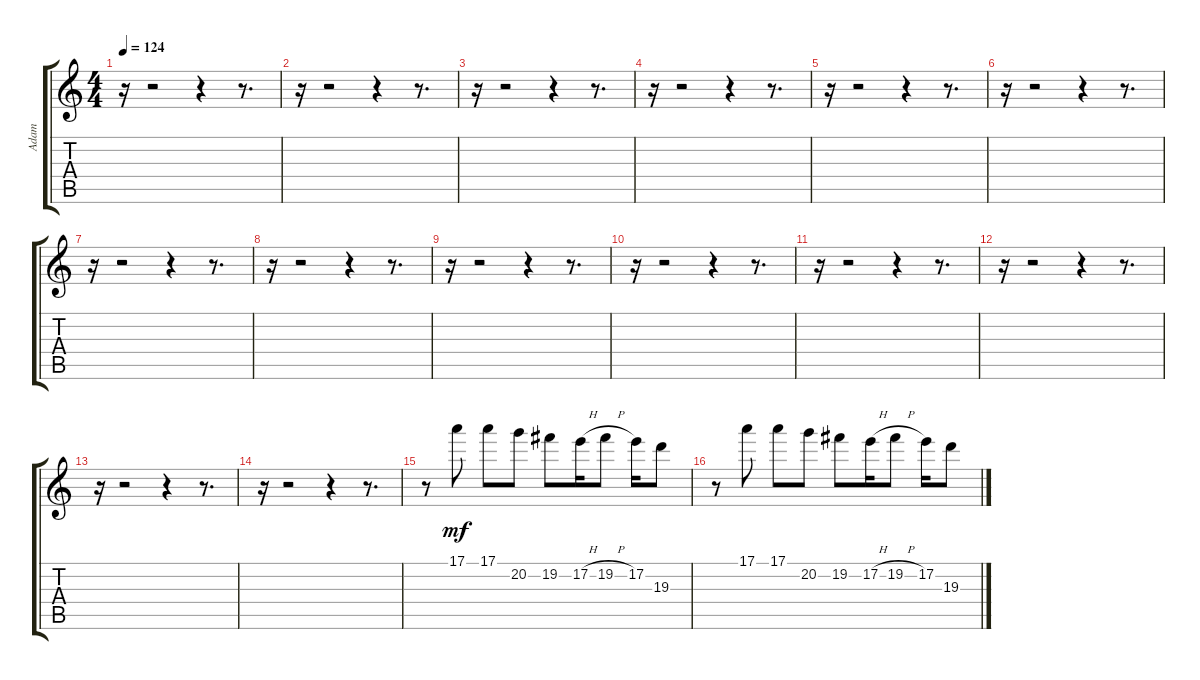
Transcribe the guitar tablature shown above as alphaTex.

\track ("Adam" "Adam") {instrument distortionguitar}
\staff {score tabs}
\tuning (E4 B3 G3 D3 A2 D2) {hide}
\ts (4 4)
\tempo 124
\clef g2
\ks c
r.16{dy f} r.2 r.4 r.8{d} |
r.16 r.2 r.4 r.8{d} |
r.16 r.2 r.4 r.8{d} |
r.16 r.2 r.4 r.8{d} |
r.16 r.2 r.4 r.8{d} |
r.16 r.2 r.4 r.8{d} |
r.16 r.2 r.4 r.8{d} |
r.16 r.2 r.4 r.8{d} |
r.16 r.2 r.4 r.8{d} |
r.16 r.2 r.4 r.8{d} |
r.16 r.2 r.4 r.8{d} |
r.16 r.2 r.4 r.8{d} |
r.16 r.2 r.4 r.8{d} |
r.16 r.2 r.4 r.8{d} |
r.8{instrument distortionguitar} 17.1.8{dy mf} 17.1.8 20.2.8 19.2.8 17.2{h}.16 19.2{h}.8 17.2.16 19.3.8 |
r.8 17.1.8 17.1.8 20.2.8 19.2.8 17.2{h}.16 19.2{h}.8 17.2.16 19.3.8
